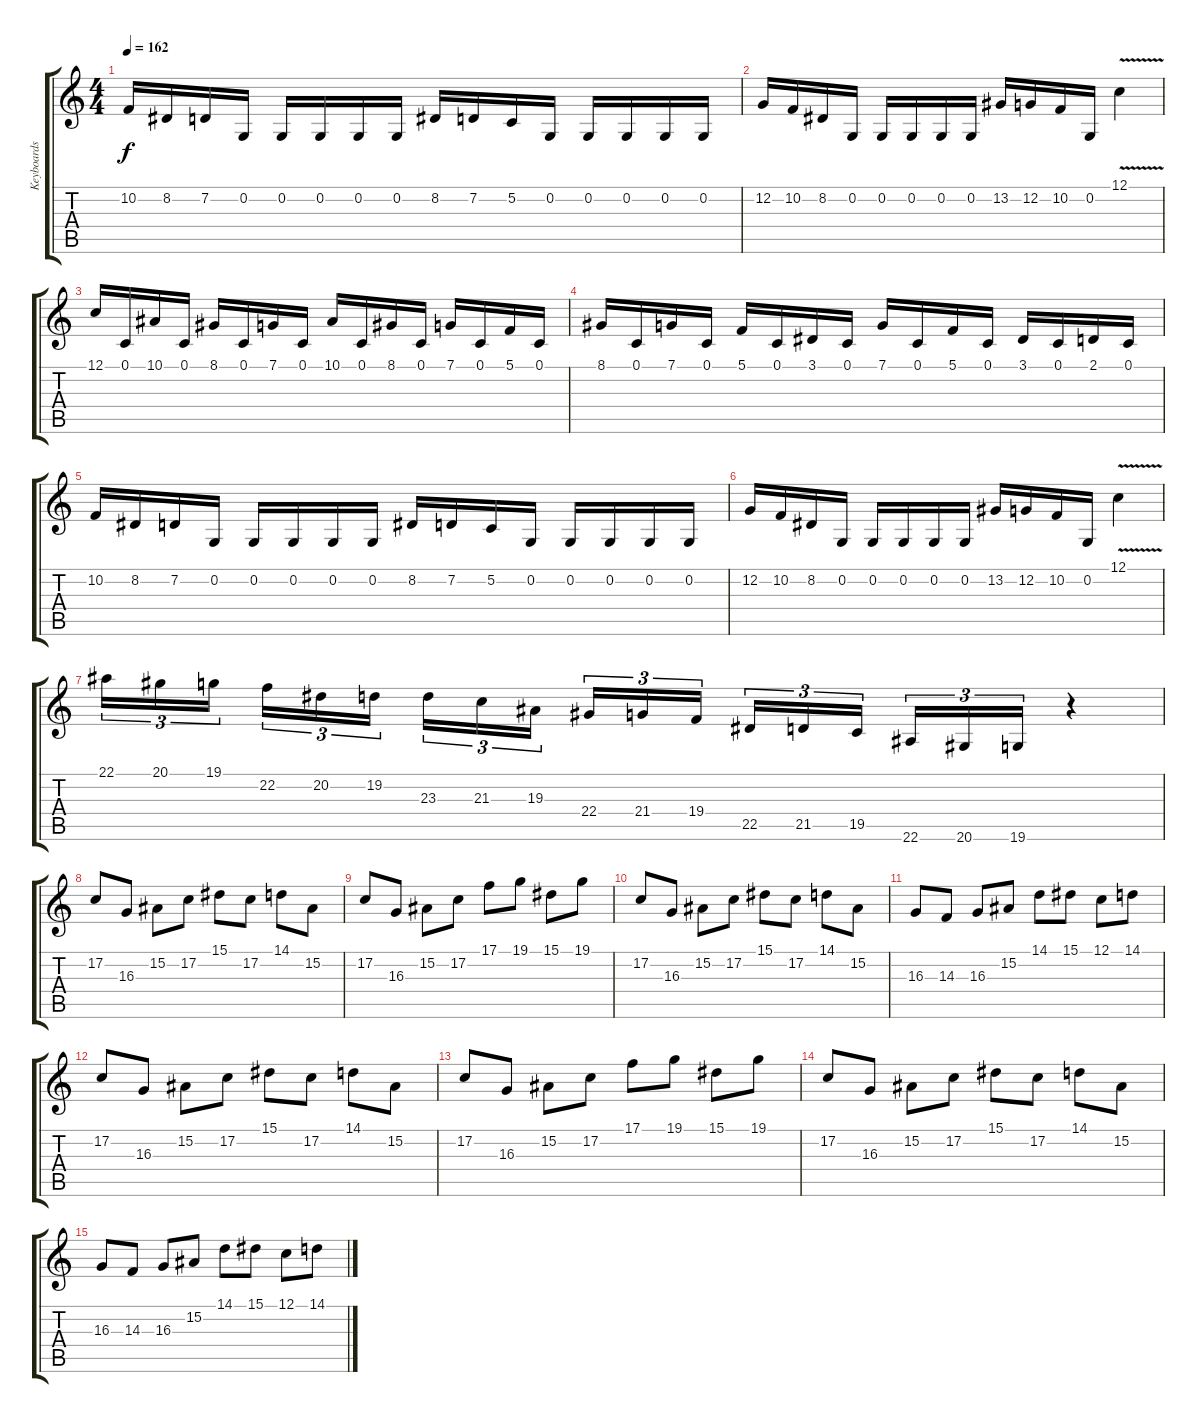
\track ("Keyboards" "Keyboards") {instrument fx7echoes}
\staff {score tabs}
\tuning (C4 G3 Eb3 Bb2 F2 C2) {hide}
\ts (4 4)
\tempo 162
\clef g2
\ks c
10.2.16{dy f} 8.2.16 7.2.16 0.2.16 0.2.16 0.2.16 0.2.16 0.2.16 8.2.16 7.2.16 5.2.16 0.2.16 0.2.16 0.2.16 0.2.16 0.2.16 |
12.2.16 10.2.16 8.2.16 0.2.16 0.2.16 0.2.16 0.2.16 0.2.16 13.2.16 12.2.16 10.2.16 0.2.16 12.1{v}.4 |
12.1.16 0.1.16 10.1.16 0.1.16 8.1.16 0.1.16 7.1.16 0.1.16 10.1.16 0.1.16 8.1.16 0.1.16 7.1.16 0.1.16 5.1.16 0.1.16 |
8.1.16 0.1.16 7.1.16 0.1.16 5.1.16 0.1.16 3.1.16 0.1.16 7.1.16 0.1.16 5.1.16 0.1.16 3.1.16 0.1.16 2.1.16 0.1.16 |
10.2.16 8.2.16 7.2.16 0.2.16 0.2.16 0.2.16 0.2.16 0.2.16 8.2.16 7.2.16 5.2.16 0.2.16 0.2.16 0.2.16 0.2.16 0.2.16 |
12.2.16 10.2.16 8.2.16 0.2.16 0.2.16 0.2.16 0.2.16 0.2.16 13.2.16 12.2.16 10.2.16 0.2.16 12.1{v}.4 |
22.1.16{tu (3 2)} 20.1.16{tu (3 2)} 19.1.16{tu (3 2)} 22.2.16{tu (3 2)} 20.2.16{tu (3 2)} 19.2.16{tu (3 2)} 23.3.16{tu (3 2)} 21.3.16{tu (3 2)} 19.3.16{tu (3 2)} 22.4.16{tu (3 2)} 21.4.16{tu (3 2)} 19.4.16{tu (3 2)} 22.5.16{tu (3 2)} 21.5.16{tu (3 2)} 19.5.16{tu (3 2)} 22.6.16{tu (3 2)} 20.6.16{tu (3 2)} 19.6.16{tu (3 2)} r.4 |
17.2.8{instrument pad1newage} 16.3.8 15.2.8 17.2.8 15.1.8 17.2.8 14.1.8 15.2.8 |
17.2.8 16.3.8 15.2.8 17.2.8 17.1.8 19.1.8 15.1.8 19.1.8 |
17.2.8 16.3.8 15.2.8 17.2.8 15.1.8 17.2.8 14.1.8 15.2.8 |
16.3.8 14.3.8 16.3.8 15.2.8 14.1.8 15.1.8 12.1.8 14.1.8 |
17.2.8 16.3.8 15.2.8 17.2.8 15.1.8 17.2.8 14.1.8 15.2.8 |
17.2.8 16.3.8 15.2.8 17.2.8 17.1.8 19.1.8 15.1.8 19.1.8 |
17.2.8 16.3.8 15.2.8 17.2.8 15.1.8 17.2.8 14.1.8 15.2.8 |
16.3.8 14.3.8 16.3.8 15.2.8 14.1.8 15.1.8 12.1.8 14.1.8
